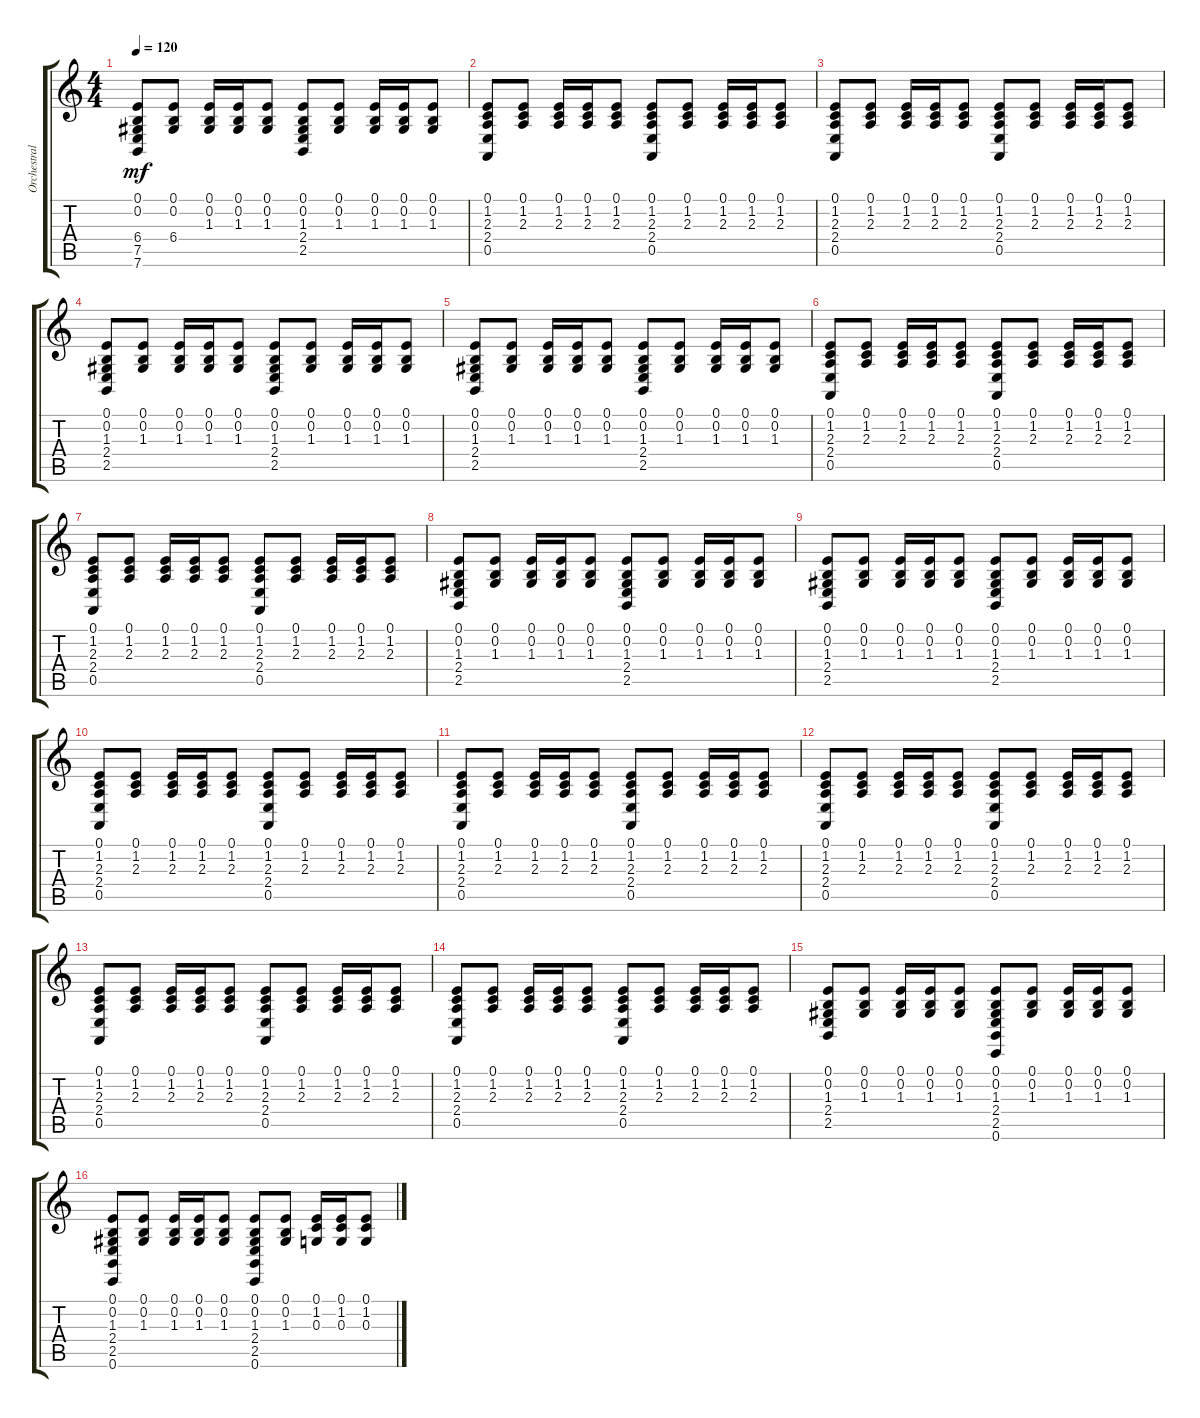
\track ("Orchestral Harp" "Orchestral") {instrument orchestralharp}
\staff {score tabs}
\tuning (E4 B3 G3 D3 A2 E2) {hide}
\ts (4 4)
\tempo 120
\clef g2
\ks c
(0.1 0.2 6.4 7.5 7.6).8{dy mf} (0.1 0.2 6.4).8 (0.1 0.2 1.3).16 (0.1 0.2 1.3).16 (0.1 0.2 1.3).8 (0.1 0.2 1.3 2.4 2.5).8 (0.1 0.2 1.3).8 (0.1 0.2 1.3).16 (0.1 0.2 1.3).16 (0.1 0.2 1.3).8 |
(0.1 1.2 2.3 2.4 0.5).8 (0.1 1.2 2.3).8 (0.1 1.2 2.3).16 (0.1 1.2 2.3).16 (0.1 1.2 2.3).8 (0.1 1.2 2.3 2.4 0.5).8 (0.1 1.2 2.3).8 (0.1 1.2 2.3).16 (0.1 1.2 2.3).16 (0.1 1.2 2.3).8 |
(0.1 1.2 2.3 2.4 0.5).8 (0.1 1.2 2.3).8 (0.1 1.2 2.3).16 (0.1 1.2 2.3).16 (0.1 1.2 2.3).8 (0.1 1.2 2.3 2.4 0.5).8 (0.1 1.2 2.3).8 (0.1 1.2 2.3).16 (0.1 1.2 2.3).16 (0.1 1.2 2.3).8 |
(0.1 0.2 1.3 2.4 2.5).8 (0.1 0.2 1.3).8 (0.1 0.2 1.3).16 (0.1 0.2 1.3).16 (0.1 0.2 1.3).8 (0.1 0.2 1.3 2.4 2.5).8 (0.1 0.2 1.3).8 (0.1 0.2 1.3).16 (0.1 0.2 1.3).16 (0.1 0.2 1.3).8 |
(0.1 0.2 1.3 2.4 2.5).8 (0.1 0.2 1.3).8 (0.1 0.2 1.3).16 (0.1 0.2 1.3).16 (0.1 0.2 1.3).8 (0.1 0.2 1.3 2.4 2.5).8 (0.1 0.2 1.3).8 (0.1 0.2 1.3).16 (0.1 0.2 1.3).16 (0.1 0.2 1.3).8 |
(0.1 1.2 2.3 2.4 0.5).8 (0.1 1.2 2.3).8 (0.1 1.2 2.3).16 (0.1 1.2 2.3).16 (0.1 1.2 2.3).8 (0.1 1.2 2.3 2.4 0.5).8 (0.1 1.2 2.3).8 (0.1 1.2 2.3).16 (0.1 1.2 2.3).16 (0.1 1.2 2.3).8 |
(0.1 1.2 2.3 2.4 0.5).8 (0.1 1.2 2.3).8 (0.1 1.2 2.3).16 (0.1 1.2 2.3).16 (0.1 1.2 2.3).8 (0.1 1.2 2.3 2.4 0.5).8 (0.1 1.2 2.3).8 (0.1 1.2 2.3).16 (0.1 1.2 2.3).16 (0.1 1.2 2.3).8 |
(0.1 0.2 1.3 2.4 2.5).8 (0.1 0.2 1.3).8 (0.1 0.2 1.3).16 (0.1 0.2 1.3).16 (0.1 0.2 1.3).8 (0.1 0.2 1.3 2.4 2.5).8 (0.1 0.2 1.3).8 (0.1 0.2 1.3).16 (0.1 0.2 1.3).16 (0.1 0.2 1.3).8 |
(0.1 0.2 1.3 2.4 2.5).8 (0.1 0.2 1.3).8 (0.1 0.2 1.3).16 (0.1 0.2 1.3).16 (0.1 0.2 1.3).8 (0.1 0.2 1.3 2.4 2.5).8 (0.1 0.2 1.3).8 (0.1 0.2 1.3).16 (0.1 0.2 1.3).16 (0.1 0.2 1.3).8 |
(0.1 1.2 2.3 2.4 0.5).8 (0.1 1.2 2.3).8 (0.1 1.2 2.3).16 (0.1 1.2 2.3).16 (0.1 1.2 2.3).8 (0.1 1.2 2.3 2.4 0.5).8 (0.1 1.2 2.3).8 (0.1 1.2 2.3).16 (0.1 1.2 2.3).16 (0.1 1.2 2.3).8 |
(0.1 1.2 2.3 2.4 0.5).8 (0.1 1.2 2.3).8 (0.1 1.2 2.3).16 (0.1 1.2 2.3).16 (0.1 1.2 2.3).8 (0.1 1.2 2.3 2.4 0.5).8 (0.1 1.2 2.3).8 (0.1 1.2 2.3).16 (0.1 1.2 2.3).16 (0.1 1.2 2.3).8 |
(0.1 1.2 2.3 2.4 0.5).8 (0.1 1.2 2.3).8 (0.1 1.2 2.3).16 (0.1 1.2 2.3).16 (0.1 1.2 2.3).8 (0.1 1.2 2.3 2.4 0.5).8 (0.1 1.2 2.3).8 (0.1 1.2 2.3).16 (0.1 1.2 2.3).16 (0.1 1.2 2.3).8 |
(0.1 1.2 2.3 2.4 0.5).8 (0.1 1.2 2.3).8 (0.1 1.2 2.3).16 (0.1 1.2 2.3).16 (0.1 1.2 2.3).8 (0.1 1.2 2.3 2.4 0.5).8 (0.1 1.2 2.3).8 (0.1 1.2 2.3).16 (0.1 1.2 2.3).16 (0.1 1.2 2.3).8 |
(0.1 1.2 2.3 2.4 0.5).8 (0.1 1.2 2.3).8 (0.1 1.2 2.3).16 (0.1 1.2 2.3).16 (0.1 1.2 2.3).8 (0.1 1.2 2.3 2.4 0.5).8 (0.1 1.2 2.3).8 (0.1 1.2 2.3).16 (0.1 1.2 2.3).16 (0.1 1.2 2.3).8 |
(0.1 0.2 1.3 2.4 2.5).8 (0.1 0.2 1.3).8 (0.1 0.2 1.3).16 (0.1 0.2 1.3).16 (0.1 0.2 1.3).8 (0.1 0.2 1.3 2.4 2.5 0.6).8 (0.1 0.2 1.3).8 (0.1 0.2 1.3).16 (0.1 0.2 1.3).16 (0.1 0.2 1.3).8 |
(0.1 0.2 1.3 2.4 2.5 0.6).8 (0.1 0.2 1.3).8 (0.1 0.2 1.3).16 (0.1 0.2 1.3).16 (0.1 0.2 1.3).8 (0.1 0.2 1.3 2.4 2.5 0.6).8 (0.1 0.2 1.3).8 (0.1 1.2 0.3).16 (0.1 1.2 0.3).16 (0.1 1.2 0.3).8
